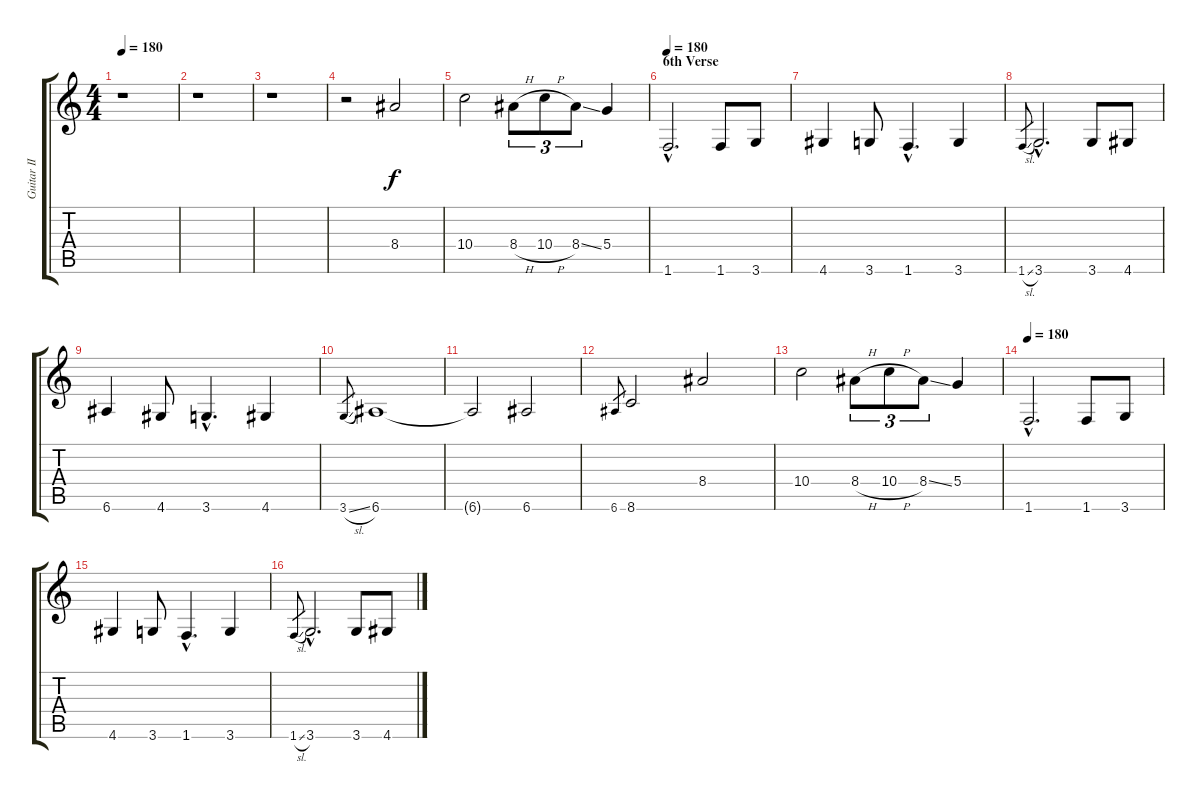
\track ("Guitar II" "Guitar II") {instrument distortionguitar}
\staff {score tabs}
\tuning (E4 B3 G3 D3 A2 E2) {hide}
\ts (4 4)
\tempo 180
\clef g2
\ks c
r.1{dy f} |
r.1 |
r.1 |
r.2{volume 12} 8.4.2 |
10.4.2 8.4{h}.8{tu (3 2)} 10.4{h}.8{tu (3 2)} 8.4{ss}.8{tu (3 2)} 5.4.4 |
\section ("" "6th Verse")
\tempo 180
1.6{hac}.2{d} 1.6.8 3.6.8 |
4.6.4 3.6.8 1.6{hac}.4{d} 3.6.4 |
1.6{sl}.8{gr} 3.6{hac}.2{d} 3.6.8 4.6.8 |
6.6.4 4.6.8 3.6{hac}.4{d} 4.6.4 |
3.6{sl}.8{gr} 6.6.1 |
6.6{t}.2 6.6.2 |
6.6.8{gr} 8.6.2 8.4.2 |
10.4.2 8.4{h}.8{tu (3 2)} 10.4{h}.8{tu (3 2)} 8.4{ss}.8{tu (3 2)} 5.4.4 |
\tempo 180
1.6{hac}.2{d} 1.6.8 3.6.8 |
4.6.4 3.6.8 1.6{hac}.4{d} 3.6.4 |
1.6{sl}.8{gr} 3.6{hac}.2{d} 3.6.8 4.6.8
